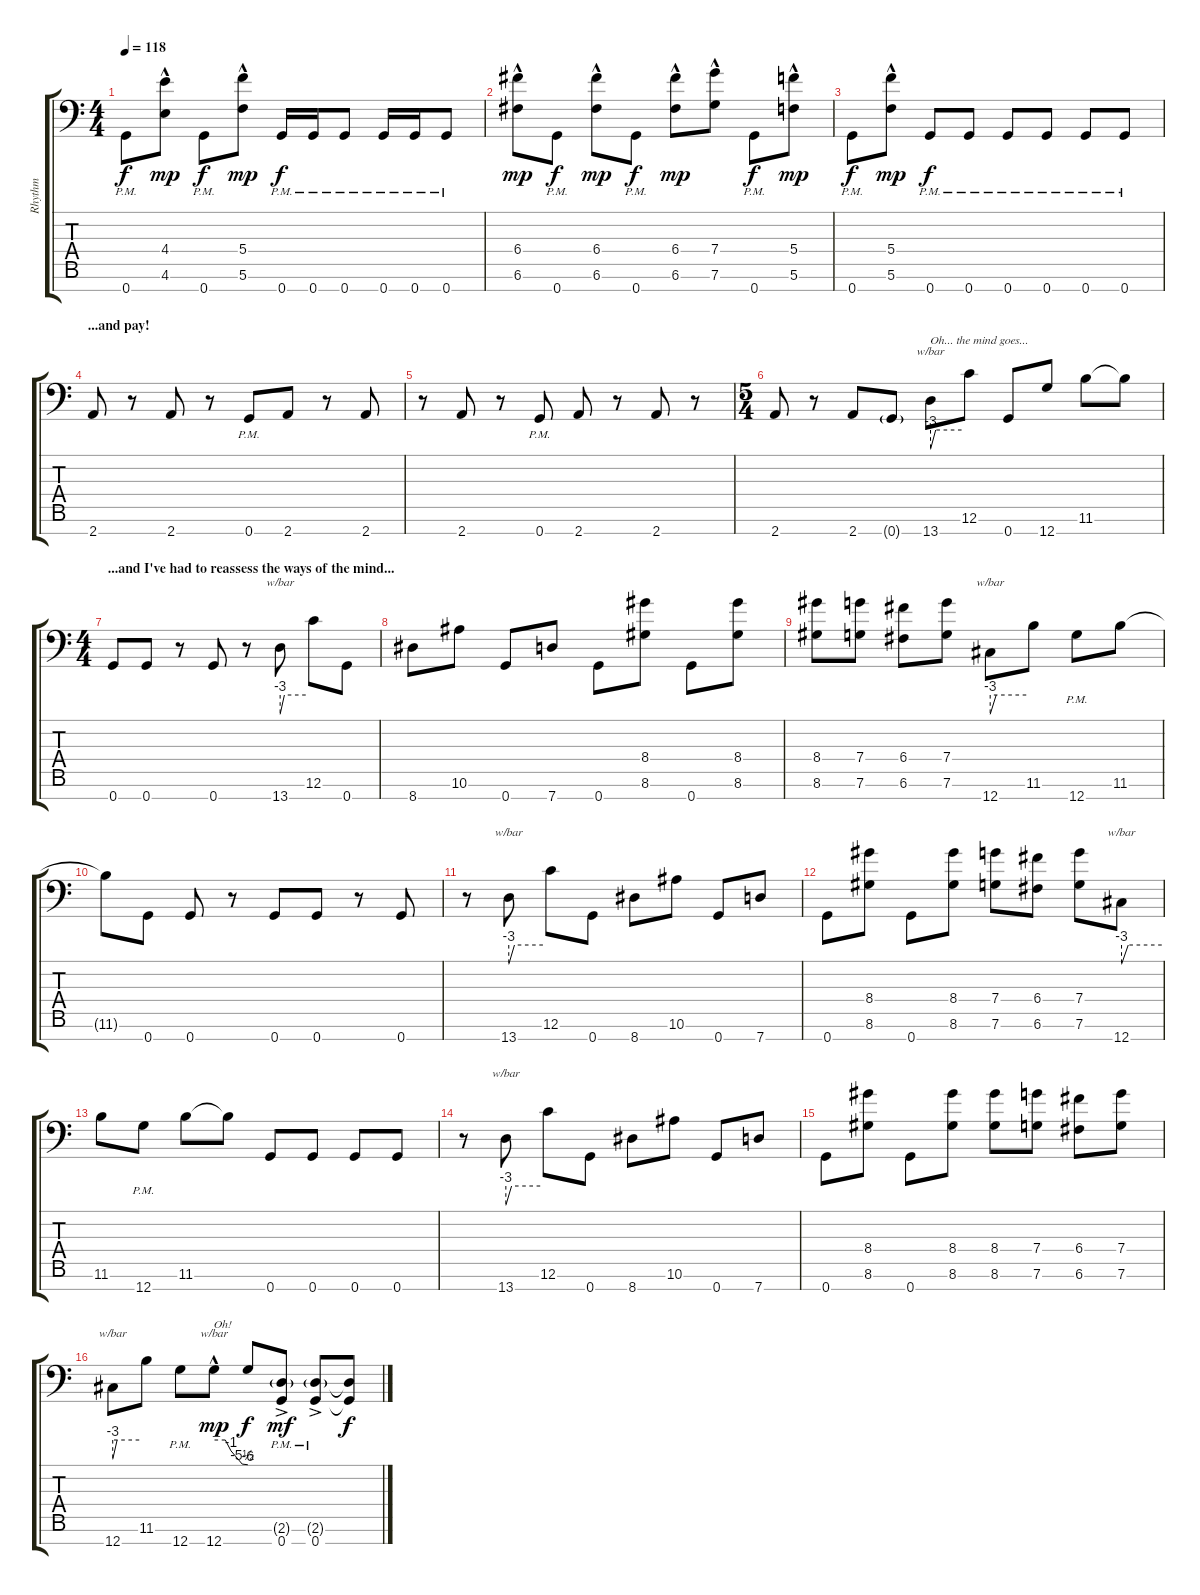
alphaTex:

\track ("Rhythm" "Rhythm") {instrument distortionguitar}
\staff {score tabs}
\tuning (E4 C4 G3 C3 G2 C2 G1) {hide}
\ts (4 4)
\tempo 118
\clef f4
\ks c
0.7{pm}.8{dy f} (4.4{hac} 4.6{hac}).8{dy mp} 0.7{pm}.8{dy f} (5.4{hac} 5.6{hac}).8{dy mp} 0.7{pm}.16{dy f} 0.7{pm}.16 0.7{pm}.8 0.7{pm}.16 0.7{pm}.16 0.7{pm}.8 |
(6.4{hac} 6.6{hac}).8{dy mp} 0.7{pm}.8{dy f} (6.4{hac} 6.6{hac}).8{dy mp} 0.7{pm}.8{dy f} (6.4{hac} 6.6{hac}).8{dy mp} (7.4{hac} 7.6{hac}).8 0.7{pm}.8{dy f} (5.4{hac} 5.6{hac}).8{dy mp} |
0.7{pm}.8{dy f} (5.4{hac} 5.6{hac}).8{dy mp} 0.7{pm}.8{dy f} 0.7{pm}.8 0.7{pm}.8 0.7{pm}.8 0.7{pm}.8 0.7{pm}.8 |
\section ("" "...and pay!")
2.7.8 r.8 2.7.8 r.8 0.7{pm}.8 2.7.8 r.8 2.7.8 |
r.8 2.7.8 r.8 0.7{pm}.8 2.7.8 r.8 2.7.8 r.8 |
\ts (5 4)
2.7.8 r.8 2.7.8 0.7{g}.8 13.7.8{tbe (custom default 0 -12 10 0 60 0) txt "Oh... the mind goes..."} 12.6.8 0.7.8 12.7.8 11.6.8 11.6{t}.8 |
\ts (4 4)
\section ("" "...and I've had to reassess the ways of the mind...")
0.7.8 0.7.8 r.8 0.7.8 r.8 13.7.8{tbe (custom default 0 -12 10 0 60 0)} 12.6.8 0.7.8 |
8.7.8 10.6.8 0.7.8 7.7.8 0.7.8 (8.4 8.6).8 0.7.8 (8.4 8.6).8 |
(8.4 8.6).8 (7.4 7.6).8 (6.4 6.6).8 (7.4 7.6).8 12.7.8{tbe (custom default 0 -12 10 0 60 0)} 11.6.8 12.7{pm}.8 11.6.8 |
11.6{t}.8 0.7.8 0.7.8 r.8 0.7.8 0.7.8 r.8 0.7.8 |
r.8 13.7.8{tbe (custom default 0 -12 10 0 60 0)} 12.6.8 0.7.8 8.7.8 10.6.8 0.7.8 7.7.8 |
0.7.8 (8.4 8.6).8 0.7.8 (8.4 8.6).8 (7.4 7.6).8 (6.4 6.6).8 (7.4 7.6).8 12.7.8{tbe (custom default 0 -12 10 0 60 0)} |
11.6.8 12.7{pm}.8 11.6.8 11.6{t}.8 0.7.8 0.7.8 0.7.8 0.7.8 |
r.8 13.7.8{tbe (custom default 0 -12 10 0 60 0)} 12.6.8 0.7.8 8.7.8 10.6.8 0.7.8 7.7.8 |
0.7.8 (8.4 8.6).8 0.7.8 (8.4 8.6).8 (8.4 8.6).8 (7.4 7.6).8 (6.4 6.6).8 (7.4 7.6).8 |
12.7.8{tbe (custom default 0 -12 10 0 60 0)} 11.6.8 12.7{pm}.8 12.7{hac}.8{tbe (custom default 0 0 20 0 30 -4 50 -22 60 -24) txt "Oh!" dy mp} 12.7{t}.8{dy f} (2.6{g pm} 0.7{ac pm}).8{dy mf} (2.6{g pm} 0.7{ac pm}).8 (2.6{t} 0.7{t}).8{dy f}
